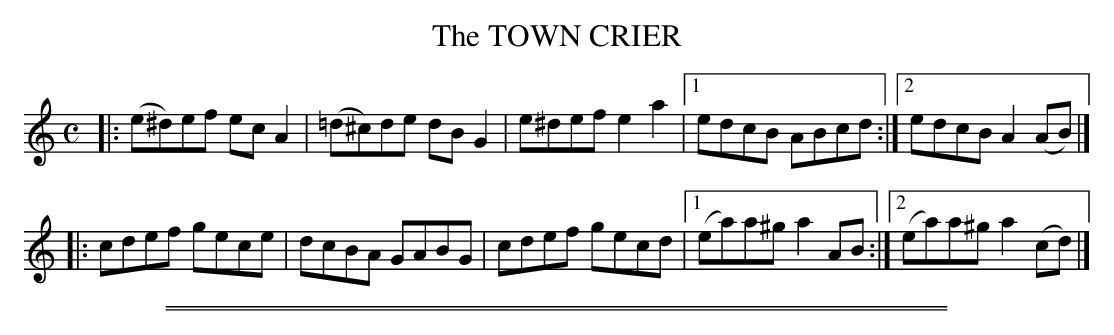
X:1
T: The TOWN CRIER
M: C
L: 1/8
K: Am
|:\
(e^d)ef ecA2 | (=d^c)de dBG2 |\
e^def e2a2 |[1 edcB ABcd :|[2 edcB A2(AB) |]
|:\
cdef gece | dcBA GABG |\
cdef gecd |[1 (ea)a^g a2AB :|[2 (ea)a^g a2(cd) |]
